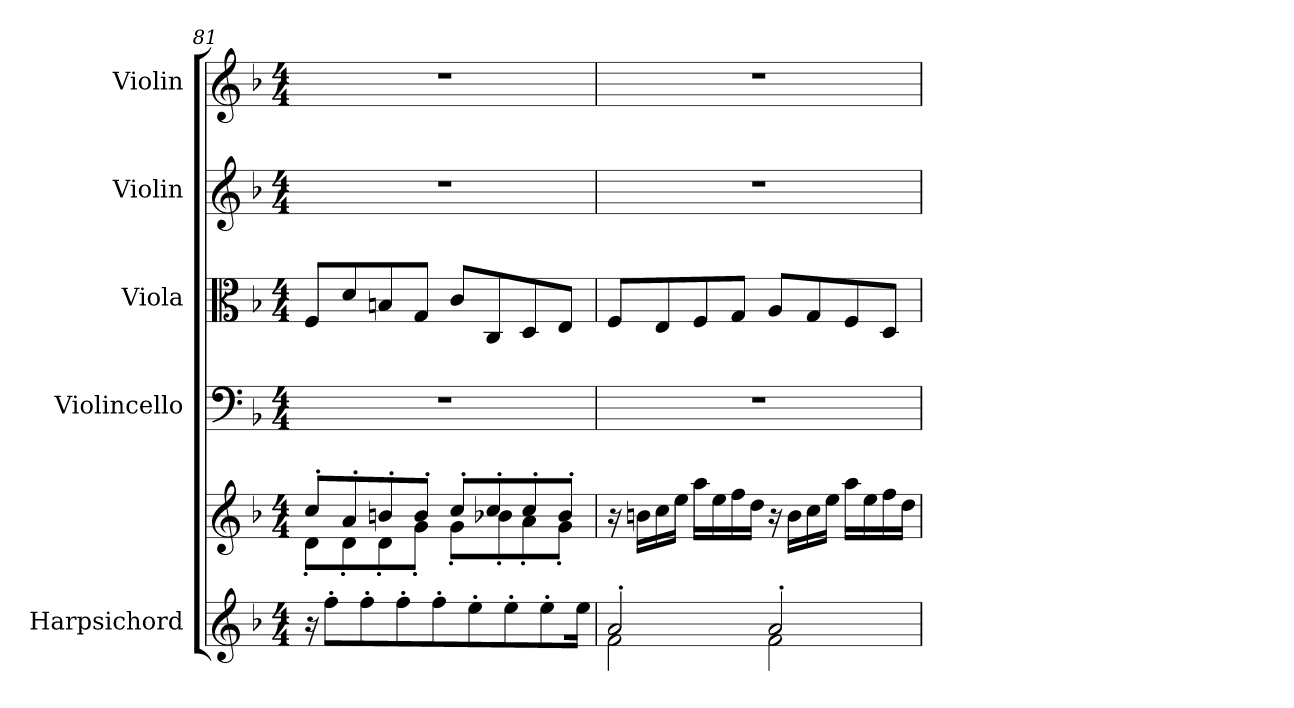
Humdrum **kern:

**kern	**kern	**kern	**kern	**kern	**kern
*part5	*part5	*part4	*part3	*part2	*part1
*staff6	*staff5	*staff4	*staff3	*staff2	*staff1
*I"Harpsichord	*	*I"Violincello	*I"Viola	*I"Violin	*I"Violin
*I'Hpschd	*	*I'Vc	*I'Vla	*I'Vln	*I'Vln
*clefG2	*clefG2	*clefF4	*clefC3	*clefG2	*clefG2
*k[b-]	*k[b-]	*k[b-]	*k[b-]	*k[b-]	*k[b-]
*M4/4	*M4/4	*M4/4	*M4/4	*M4/4	*M4/4
=81	=81	=81	=81	=81	=81
*	*^	*	*	*	*
16r	8cc'/L	8d'\L	1r	8F/L	1r	1r
8ff'\L	.	.	.	.	.	.
.	8a'/	8d'\	.	8d/	.	.
8ff'\	.	.	.	.	.	.
.	8bn'/	8d'\	.	8Bn/	.	.
8ff'\	.	.	.	.	.	.
.	8b'/J	8g'\J	.	8G/J	.	.
8ff'\	.	.	.	.	.	.
.	8cc'/L	8g'\L	.	8c/L	.	.
8ee'\	.	.	.	.	.	.
.	8cc'/	8b-X'\	.	8C/	.	.
8ee'\	.	.	.	.	.	.
.	8cc'/	8a'\	.	8D/	.	.
8ee'\	.	.	.	.	.	.
.	8b-'/J	8g'\J	.	8E/J	.	.
16ee\Jk	.	.	.	.	.	.
*	*v	*v	*	*	*	*
=82	=82	=82	=82	=82	=82
*^	*	*	*	*	*
2a'/	2f\	16r	1r	8F/L	1r	1r
.	.	16bn\LL	.	.	.	.
.	.	16cc\	.	8E/	.	.
.	.	16ee\JJ	.	.	.	.
.	.	16aa\LL	.	8F/	.	.
.	.	16ee\	.	.	.	.
.	.	16ff\	.	8G/J	.	.
.	.	16dd\JJ	.	.	.	.
2a'/	2f\	16r	.	8A/L	.	.
.	.	16b\LL	.	.	.	.
.	.	16cc\	.	8G/	.	.
.	.	16ee\JJ	.	.	.	.
.	.	16aa\LL	.	8F/	.	.
.	.	16ee\	.	.	.	.
.	.	16ff\	.	8D/J	.	.
.	.	16dd\JJ	.	.	.	.
*v	*v	*	*	*	*	*
=	=	=	=	=	=
*-	*-	*-	*-	*-	*-
